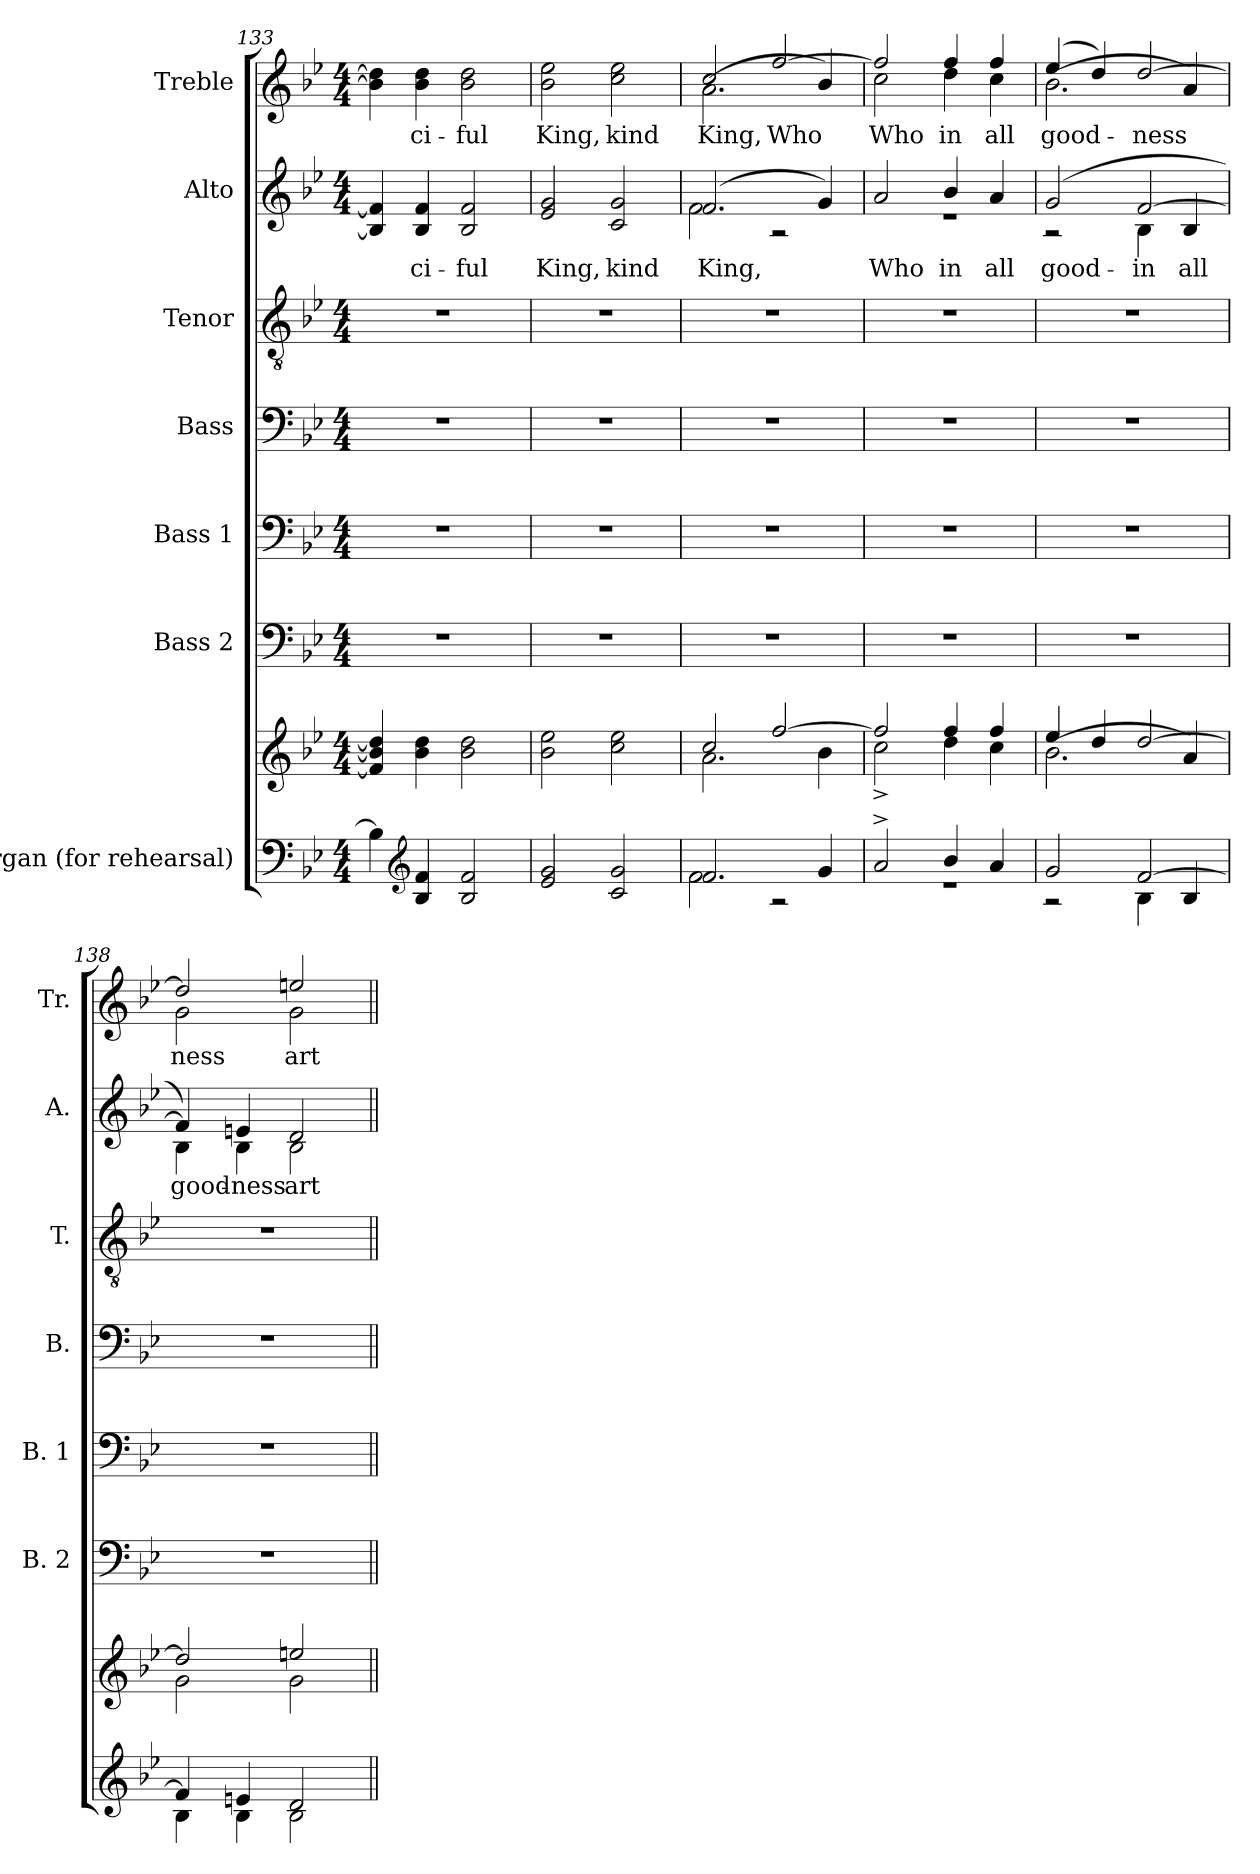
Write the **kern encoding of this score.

**kern	**kern	**kern	**kern	**kern	**kern	**kern	**text	**kern	**text
*part7	*part7	*part6	*part5	*part4	*part3	*part2	*part2	*part1	*part1
*staff8	*staff7	*staff6	*staff5	*staff4	*staff3	*staff2	*staff2	*staff1	*staff1
*I"Organ (for rehearsal)	*	*I"Bass 2	*I"Bass 1	*I"Bass	*I"Tenor	*I"Alto	*	*I"Treble	*
*	*	*I'B. 2	*I'B. 1	*I'B.	*I'T.	*I'A.	*	*I'Tr.	*
*clefF4	*clefG2	*clefF4	*clefF4	*clefF4	*clefGv2	*clefG2	*	*clefG2	*
*	*	*	*	*	*ITrd7c12	*	*	*	*
*k[b-e-]	*k[b-e-]	*k[b-e-]	*k[b-e-]	*k[b-e-]	*k[b-e-]	*k[b-e-]	*	*k[b-e-]	*
*B-:	*B-:	*B-:	*B-:	*B-:	*B-:	*B-:	*	*B-:	*
*M4/4	*M4/4	*M4/4	*M4/4	*M4/4	*M4/4	*M4/4	*	*M4/4	*
=133	=133	=133	=133	=133	=133	=133	=133	=133	=133
4B-i\]	4fi/] 4b-i] 4ddi]	1r	1r	1r	1r	4B-i/] 4fi]	.	4b-i\] 4ddi]	.
*clefG2	*	*	*	*	*	*	*	*	*
!	!	!	!	!	!	!	!LO:LY:b:color=#000000	!	!
!	!	!	!	!	!	!	!	!	!LO:LY:b:color=#000000
4B-i/ 4fi	4b-i\ 4ddi	.	.	.	.	4B-i/ 4fi	-ci-	4b-i\ 4ddi	-ci-
!	!	!	!	!	!	!	!LO:LY:b:color=#000000	!	!
!	!	!	!	!	!	!	!	!	!LO:LY:b:color=#000000
2B-i/ 2fi	2b-i\ 2ddi	.	.	.	.	2B-i/ 2fi	-ful	2b-i\ 2ddi	-ful
!!LO:LB:g=z
=134	=134	=134	=134	=134	=134	=134	=134	=134	=134
!	!	!	!	!	!	!	!LO:LY:b:color=#000000	!	!
!	!	!	!	!	!	!	!	!	!LO:LY:b:color=#000000
2e-i/ 2gi	2b-i\ 2ee-i	1r	1r	1r	1r	2e-i/ 2gi	King,	2b-i\ 2ee-i	King,
!	!	!	!	!	!	!	!LO:LY:b:color=#000000	!	!
!	!	!	!	!	!	!	!	!	!LO:LY:b:color=#000000
2ci/ 2gi	2cci\ 2ee-i	.	.	.	.	2ci/ 2gi	kind	2cci\ 2ee-i	kind
=135	=135	=135	=135	=135	=135	=135	=135	=135	=135
*^	*^	*	*	*	*	*	*	*	*
!	!	!	!	!	!	!	!	!	!LO:LY:b:color=#000000	!	!
*	*	*	*	*	*	*	*	*^	*	*	*
!	!	!	!	!	!	!	!	!	!	!	!	!LO:LY:b:color=#000000
*	*	*	*	*	*	*	*	*	*	*	*^	*
2.fi/	2fi\	2cci/	2.ai\	1r	1r	1r	1r	(2.fi/	2fi\	King,	2cci/	(2.ai\	King,
!	!	!	!	!	!	!	!	!	!	!	!	!	!LO:LY:a:color=#000000
.	2r	[2ffi/	.	.	.	.	.	.	2r	.	[2ffi/	.	Who
4gi/	.	.	4b-i\	.	.	.	.	4gi/)	.	.	.	4b-i/)	.
=136	=136	=136	=136	=136	=136	=136	=136	=136	=136	=136	=136	=136	=136
!	!	!	!	!	!	!	!	!	!	!LO:LY:a:color=#000000	!	!	!
!	!	!	!	!	!	!	!	!	!	!	!	!	!LO:LY:b:color=#000000
2a^i/	1r	2ffi/]	2cc^i\	1r	1r	1r	1r	2ai/	1r	Who	2ffi/]	2cci\	Who
!	!	!	!	!	!	!	!	!	!	!LO:LY:a:color=#000000	!	!	!
!	!	!	!	!	!	!	!	!	!	!	!	!	!LO:LY:a:color=#000000
!	!	!	!	!	!	!	!	!	!	!	!	!	!LO:LY:b:color=#000000
4b-i/	.	4ffi/	4ddi\	.	.	.	.	4b-i/	.	in	4ffi/	4ddi\	in
!	!	!	!	!	!	!	!	!	!	!LO:LY:a:color=#000000	!	!	!
!	!	!	!	!	!	!	!	!	!	!	!	!	!LO:LY:a:color=#000000
!	!	!	!	!	!	!	!	!	!	!	!	!	!LO:LY:b:color=#000000
4ai/	.	4ffi/	4cci\	.	.	.	.	4ai/	.	all	4ffi/	4cci\	all
=137	=137	=137	=137	=137	=137	=137	=137	=137	=137	=137	=137	=137	=137
!	!	!	!	!	!	!	!	!	!	!LO:LY:a:color=#000000	!	!	!
!	!	!	!	!	!	!	!	!	!	!	!	!	!LO:LY:a:color=#000000
!	!	!	!	!	!	!	!	!	!	!	!	!	!LO:LY:b:color=#000000
2gi/	2r	4ee-i/	(2.b-i\	1r	1r	1r	1r	(2gi/	2r	good-	(4ee-i/	(2.b-i\	good-
.	.	4ddi/	.	.	.	.	.	.	.	.	4ddi/)	.	.
!	!	!	!	!	!	!	!	!	!	!LO:LY:b:color=#000000	!	!	!
!	!	!	!	!	!	!	!	!	!	!	!	!	!LO:LY:a:color=#000000
[2fi/	4B-i\	[2ddi/	.	.	.	.	.	[2fi/	4B-i\	in	[2ddi/	.	-ness
!	!	!	!	!	!	!	!	!	!	!LO:LY:b:color=#000000	!	!	!
.	4B-i/	.	4ai/)	.	.	.	.	.	4B-i/	all	.	4ai/)	.
=138	=138	=138	=138	=138	=138	=138	=138	=138	=138	=138	=138	=138	=138
!	!	!	!	!	!	!	!	!	!	!LO:LY:b:color=#000000	!	!	!
!	!	!	!	!	!	!	!	!	!	!	!	!	!LO:LY:b:color=#000000
4fi/]	4B-i\	2ddi/]	2gi\	1r	1r	1r	1r	4fi/])	4B-i\	good-	2ddi/]	2gi\	-ness
!	!	!	!	!	!	!	!	!	!	!LO:LY:a:color=#000000	!	!	!
!	!	!	!	!	!	!	!	!	!	!LO:LY:b:color=#000000	!	!	!
4eni/	4B-i\	.	.	.	.	.	.	4eni/	4B-i\	-ness	.	.	.
!	!	!	!	!	!	!	!	!	!	!LO:LY:a:color=#000000	!	!	!
!	!	!	!	!	!	!	!	!	!	!LO:LY:b:color=#000000	!	!	!
!	!	!	!	!	!	!	!	!	!	!	!	!	!LO:LY:b:color=#000000
2di/	2B-i\	2eeni/	2gi\	.	.	.	.	2di/	2B-i\	art	2eeni/	2gi\	art
*v	*v	*	*	*	*	*	*	*v	*v	*	*v	*v	*
*	*v	*v	*	*	*	*	*	*	*	*
=||	=||	=||	=||	=||	=||	=||	=||	=||	=||
*-	*-	*-	*-	*-	*-	*-	*-	*-	*-
